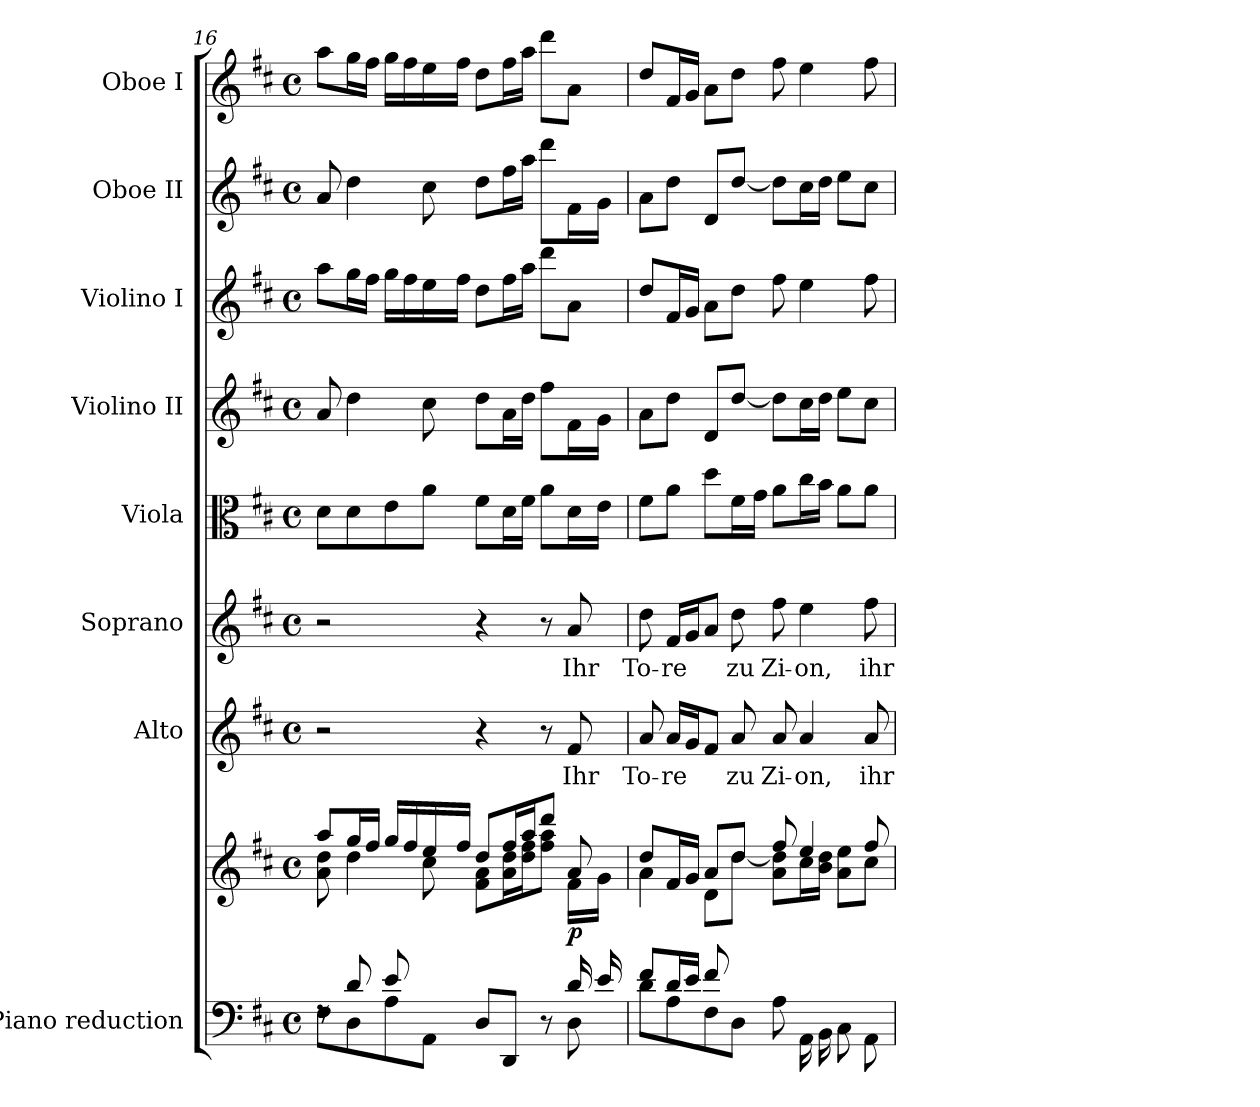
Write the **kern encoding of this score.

**kern	**kern	**dynam	**kern	**text	**kern	**text	**kern	**kern	**kern	**kern	**kern
*part8	*part8	*part8	*part7	*part7	*part6	*part6	*part5	*part4	*part3	*part2	*part1
*staff9	*staff8	*staff8/9	*staff7	*staff7	*staff6	*staff6	*staff5	*staff4	*staff3	*staff2	*staff1
*I"Piano reduction	*	*	*I"Alto	*	*I"Soprano	*	*I"Viola	*I"Violino II	*I"Violino I	*I"Oboe II	*I"Oboe I
*I'Pno	*	*	*	*	*	*	*I'Vla	*I'Vln	*I'Vln	*I'Ob	*I'Ob
*clefF4	*clefG2	*	*clefG2	*	*clefG2	*	*clefC3	*clefG2	*clefG2	*clefG2	*clefG2
*k[f#c#]	*k[f#c#]	*	*k[f#c#]	*	*k[f#c#]	*	*k[f#c#]	*k[f#c#]	*k[f#c#]	*k[f#c#]	*k[f#c#]
*M4/4	*M4/4	*	*M4/4	*	*M4/4	*	*M4/4	*M4/4	*M4/4	*M4/4	*M4/4
*met(c)	*met(c)	*	*met(c)	*	*met(c)	*	*met(c)	*met(c)	*met(c)	*met(c)	*met(c)
=16	=16	=16	=16	=16	=16	=16	=16	=16	=16	=16	=16
*^	*^	*	*	*	*	*	*	*	*	*	*
*	*	*	*^	*	*	*	*	*	*	*	*	*	*
8rF	8F#\L	8aa/L	8a\ 8dd\	4.ryy	.	2r	.	2r	.	8d\L	8a/	8aa\L	8a/	8aa\L
8d/L	8D\	16gg/L	4dd\	.	.	.	.	.	.	8d\	4dd\	16gg\L	4dd\	16gg\L
.	.	16ff#/JJ	.	.	.	.	.	.	.	.	.	16ff#\JJ	.	16ff#\JJ
8e/	8A\	16gg/LL	.	.	.	.	.	.	.	8e\	.	16gg\LL	.	16gg\LL
.	.	16ff#/	.	.	.	.	.	.	.	.	.	16ff#\	.	16ff#\
8ryy	8AA\J	16ee/	8cc#\	8a\J	.	.	.	.	.	8a\J	8cc#\	16ee\	8cc#\	16ee\
.	.	16ff#/JJ	.	.	.	.	.	.	.	.	.	16ff#\JJ	.	16ff#\JJ
4ryy	8D/L	8dd/L	8f#\ 8a\L	2ryy	.	4r	.	4r	.	8f#\L	8dd\L	8dd\L	8dd\L	8dd\L
.	8DD/J	16ff#/L	16a\ 16dd\L	.	.	.	.	.	.	16d\L	16a\L	16ff#\L	16ff#\L	16ff#\L
.	.	16aa/J	16dd\ 16ff#\J	.	.	.	.	.	.	16f#\JJ	16dd\JJ	16aa\JJ	16aa\JJ	16aa\JJ
8r	8ryy	8ddd/J	8ff#\ 8aa\J	.	.	8r	.	8r	.	8a\L	8ff#\L	8ddd\L	8ddd\L	8ddd\L
!	!	!	!	!	!LO:DY:b	!	!LO:LY:b	!	!LO:LY:b	!	!	!	!	!
16d/LL	8D\	8a/	16f#\LL	.	p	8f#/	Ihr	8a/	Ihr	16d\L	16f#\L	8a\J	16f#\L	8a\J
16e/JJ	.	.	16g\JJ	.	.	.	.	.	.	16e\JJ	16g\JJ	.	16g\JJ	.
!!LO:LB:g=z
=17	=17	=17	=17	=17	=17	=17	=17	=17	=17	=17	=17	=17	=17	=17
!	!	!	!	!	!	!	!LO:LY:b	!	!LO:LY:b	!	!	!	!	!
8f#/L	8d\L	8dd/L	4a\	4.ryy	.	8a/	To-	8dd\	To-	8f#\L	8a\L	8dd/L	8a\L	8dd/L
!	!	!	!	!	!	!	!LO:LY:b	!	!LO:LY:b	!	!	!	!	!
16d/L	8A\	16f#/L	.	.	.	16a/LL	-re	16f#/LL	-re	8a\J	8dd\J	16f#/L	8dd\J	16f#/L
16e/JJ	.	16g/JJ	.	.	.	16g/J	.	16g/J	.	.	.	16g/JJ	.	16g/JJ
8f#/L	8F#\	8a/L	8d\L	.	.	8f#/J	.	8a/J	.	8dd\L	8d/L	8a\L	8d/L	8a\L
!	!	!	!	!	!	!	!LO:LY:b	!	!LO:LY:b	!	!	!	!	!
8ryy	8D\J	8dd/J	[8dd\J	16f#\L	.	8a/	zu	8dd\	zu	16f#\L	[8dd/J	8dd\J	[8dd/J	8dd\J
.	.	.	.	16g\JJ	.	.	.	.	.	16g\JJ	.	.	.	.
!	!	!	!	!	!	!	!LO:LY:b	!	!LO:LY:b	!	!	!	!	!
8A\L	2ryy	8ff#/	8a\ 8dd\]L	2ryy	.	8a/	Zi-	8ff#\	Zi-	8a\L	8dd\L]	8ff#\	8dd\L]	8ff#\
!	!	!	!	!	!	!	!LO:LY:b	!	!LO:LY:b	!	!	!	!	!
16AA\L	.	4ee/	16cc#\L	.	.	4a/	-on,	4ee\	-on,	16cc#\L	16cc#\L	4ee\	16cc#\L	4ee\
16BB\J	.	.	16b\ 16dd\JJ	.	.	.	.	.	.	16b\JJ	16dd\JJ	.	16dd\JJ	.
8C#\	.	.	8a\ 8ee\L	.	.	.	.	.	.	8a\L	8ee\L	.	8ee\L	.
!	!	!	!	!	!	!	!LO:LY:b	!	!LO:LY:b	!	!	!	!	!
8AA\J	.	8ff#/	8cc#\J	.	.	8a/	ihr	8ff#\	ihr	8a\J	8cc#\J	8ff#\	8cc#\J	8ff#\
*v	*v	*	*	*	*	*	*	*	*	*	*	*	*	*
*	*v	*v	*v	*	*	*	*	*	*	*	*	*	*
=	=	=	=	=	=	=	=	=	=	=	=
*-	*-	*-	*-	*-	*-	*-	*-	*-	*-	*-	*-
